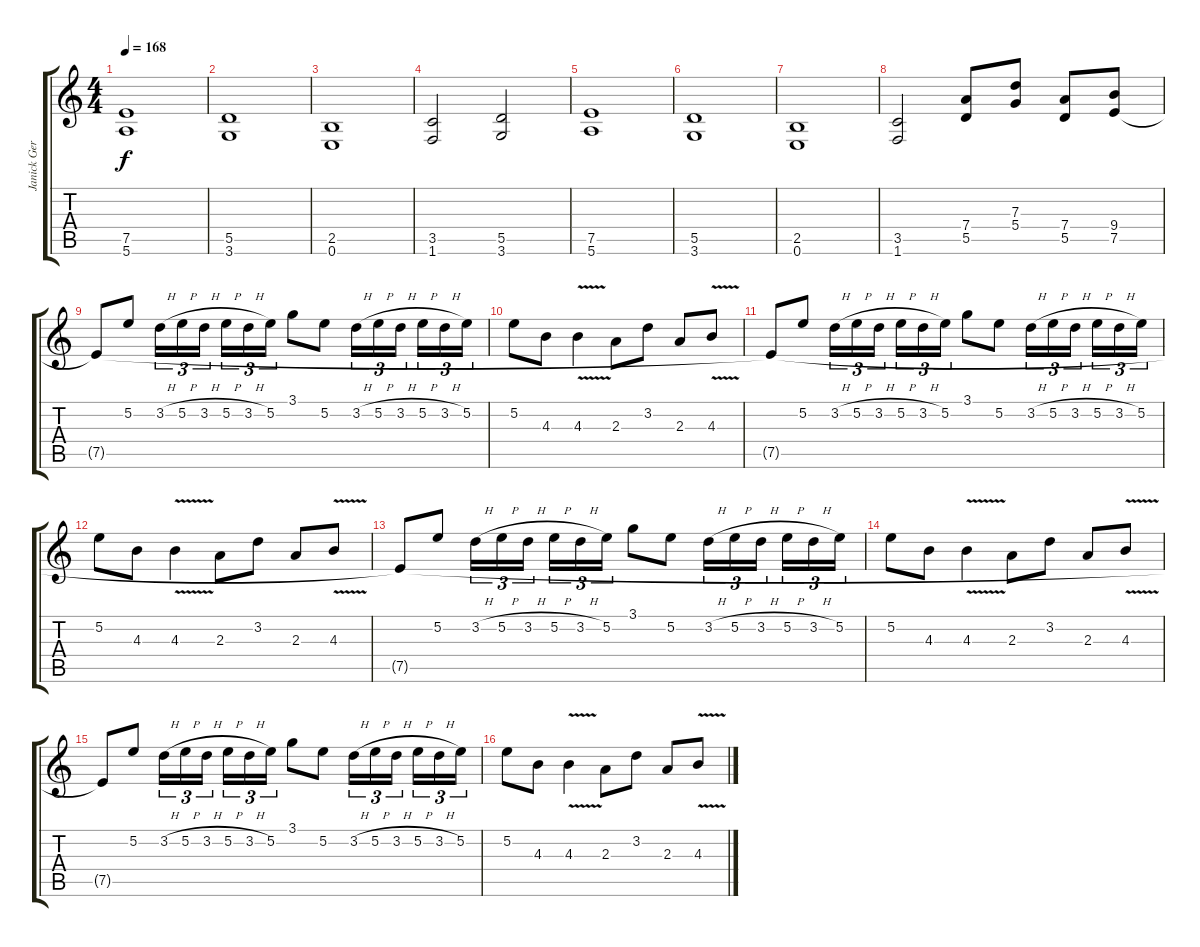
\track ("Janick Gers" "Janick Ger") {instrument overdrivenguitar}
\staff {score tabs}
\tuning (E4 B3 G3 D3 A2 E2) {hide}
\ts (4 4)
\tempo 168
\clef g2
\ks c
(7.5 5.6).1{dy f} |
(5.5 3.6).1 |
(2.5 0.6).1 |
(3.5 1.6).2 (5.5 3.6).2 |
(7.5 5.6).1 |
(5.5 3.6).1 |
(2.5 0.6).1 |
(3.5 1.6).2 (7.4 5.5).8{volume 16} (7.3 5.4).8 (7.4 5.5).8 (9.4 7.5).8 |
7.5{t}.8 5.2.8 3.2{h}.16{tu (3 2)} 5.2{h}.16{tu (3 2)} 3.2{h}.16{tu (3 2) beam splitsecondary} 5.2{h}.16{tu (3 2)} 3.2{h}.16{tu (3 2)} 5.2.16{tu (3 2)} 3.1.8 5.2.8 3.2{h}.16{tu (3 2)} 5.2{h}.16{tu (3 2)} 3.2{h}.16{tu (3 2) beam splitsecondary} 5.2{h}.16{tu (3 2)} 3.2{h}.16{tu (3 2)} 5.2.16{tu (3 2)} |
5.2.8 4.3.8 4.3{v}.4 2.3.8 3.2.8 2.3.8 4.3{v}.8 |
7.5{t}.8 5.2.8 3.2{h}.16{tu (3 2)} 5.2{h}.16{tu (3 2)} 3.2{h}.16{tu (3 2) beam splitsecondary} 5.2{h}.16{tu (3 2)} 3.2{h}.16{tu (3 2)} 5.2.16{tu (3 2)} 3.1.8 5.2.8 3.2{h}.16{tu (3 2)} 5.2{h}.16{tu (3 2)} 3.2{h}.16{tu (3 2) beam splitsecondary} 5.2{h}.16{tu (3 2)} 3.2{h}.16{tu (3 2)} 5.2.16{tu (3 2)} |
5.2.8 4.3.8 4.3{v}.4 2.3.8 3.2.8 2.3.8 4.3{v}.8 |
7.5{t}.8 5.2.8 3.2{h}.16{tu (3 2)} 5.2{h}.16{tu (3 2)} 3.2{h}.16{tu (3 2) beam splitsecondary} 5.2{h}.16{tu (3 2)} 3.2{h}.16{tu (3 2)} 5.2.16{tu (3 2)} 3.1.8 5.2.8 3.2{h}.16{tu (3 2)} 5.2{h}.16{tu (3 2)} 3.2{h}.16{tu (3 2) beam splitsecondary} 5.2{h}.16{tu (3 2)} 3.2{h}.16{tu (3 2)} 5.2.16{tu (3 2)} |
5.2.8 4.3.8 4.3{v}.4 2.3.8 3.2.8 2.3.8 4.3{v}.8 |
7.5{t}.8 5.2.8 3.2{h}.16{tu (3 2)} 5.2{h}.16{tu (3 2)} 3.2{h}.16{tu (3 2) beam splitsecondary} 5.2{h}.16{tu (3 2)} 3.2{h}.16{tu (3 2)} 5.2.16{tu (3 2)} 3.1.8 5.2.8 3.2{h}.16{tu (3 2)} 5.2{h}.16{tu (3 2)} 3.2{h}.16{tu (3 2) beam splitsecondary} 5.2{h}.16{tu (3 2)} 3.2{h}.16{tu (3 2)} 5.2.16{tu (3 2)} |
5.2.8 4.3.8 4.3{v}.4 2.3.8 3.2.8 2.3.8 4.3{v}.8
